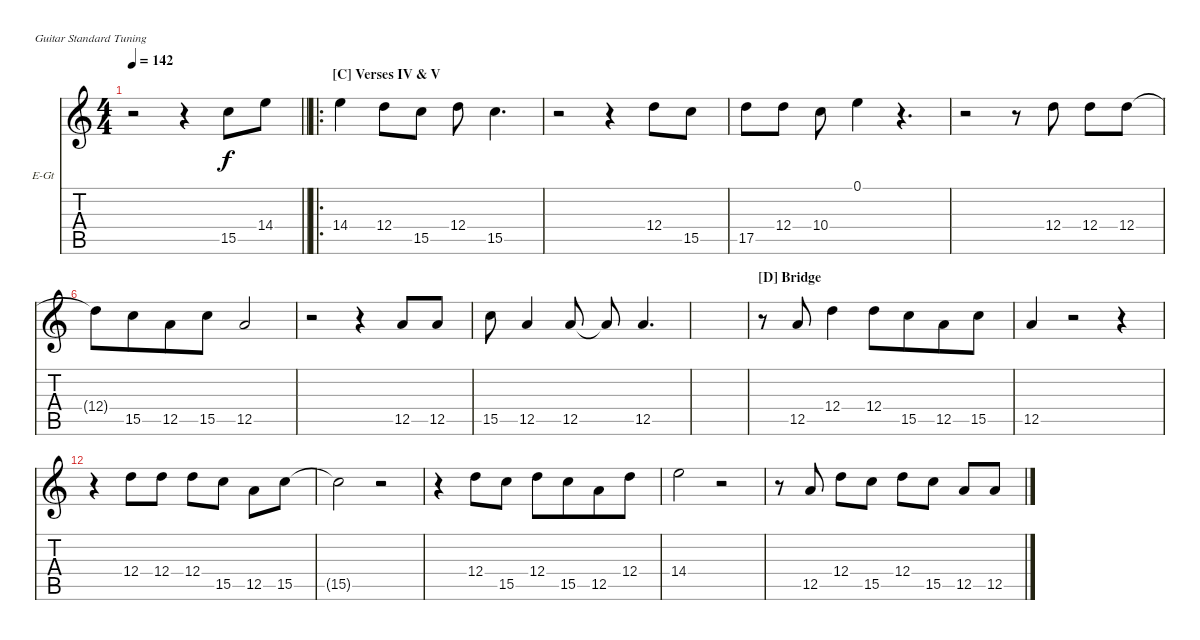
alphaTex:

\bracketExtendMode nobrackets
\firstSystemTrackNameOrientation horizontal
\otherSystemsTrackNameOrientation horizontal
\defaultBarNumberDisplay FirstOfSystem
\track ("Vocals" "E-Gt") {instrument distortionguitar}
\staff {score tabs}
\tuning (E4 B3 G3 D3 A2 E2)
\ts (4 4)
\tempo 142
\clef g2
\scale
0.313433
\barLineRight lightlight
\ks c
r.2{dy f} r.4 15.5.8 14.4.8 |
\ro
\section ("C" "Verses IV & V")
\scale
0.373134 14.4.4 12.4.8 15.5.8 12.4.8 15.5.4{d} |
\scale
0.333333 r.2 r.4 12.4.8 15.5.8 |
\scale
0.333333 17.5.8 12.4.8 10.4.8 0.1.4 r.4{d} |
\scale
0.333333 r.2 r.8 12.4.8 12.4.8 12.4.8 |
\scale
0.333333 12.4{t}.8 15.5.8{beam merge} 12.5.8{beam merge} 15.5.8 12.5.2 |
\scale
0.333333 r.2 r.4 12.5.8 12.5.8 |
\scale
0.333333 15.5.8 12.5.4 12.5.8 12.5{t}.8 12.5.4{d} |
\scale
0.333333 |
\section ("D" "Bridge")
\scale
0.333333 r.8 12.5.8 12.4.4 12.4.8 15.5.8{beam merge} 12.5.8 15.5.8 |
\scale
0.333333 12.5.4 r.2 r.4 |
\scale
0.333333 r.4 12.4.8 12.4.8 12.4.8 15.5.8 12.5.8 15.5.8 |
\scale
0.333333 15.5{t}.2 r.2 |
\scale
0.333333 r.4 12.4.8 15.5.8 12.4.8 15.5.8{beam merge} 12.5.8 12.4.8 |
\scale
0.333333 14.4.2 r.2 |
\scale
0.333333 r.8 12.5.8 12.4.8 15.5.8 12.4.8 15.5.8 12.5.8 12.5.8
